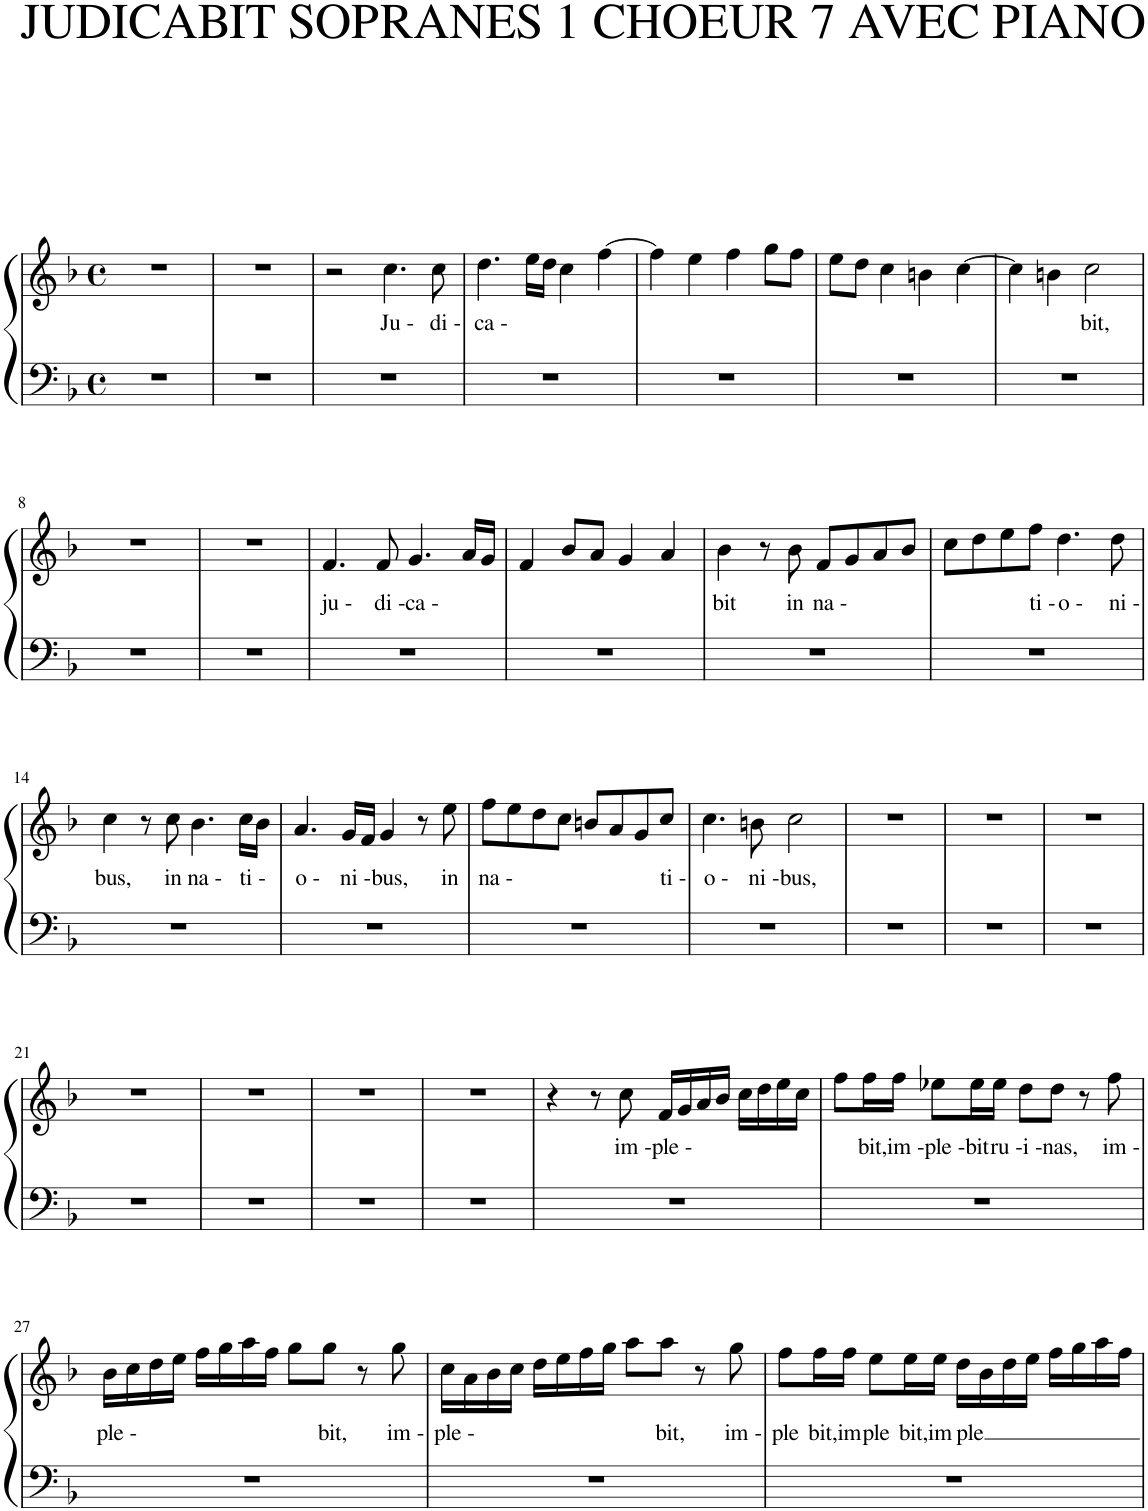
**kern	**kern	**text
*part1	*part1	*part1
*staff2	*staff1	*staff1
*I"Piano	*	*
*I'Pno.	*	*
*clefF4	*clefG2	*
*k[b-]	*k[b-]	*
*M4/4	*M4/4	*
*met(c)	*met(c)	*
=1	=1	=1
1r	1r	.
=2	=2	=2
1r	1r	.
=3	=3	=3
1r	2r	.
!	!	!LO:LY:b
.	4.cc\	Ju -
!	!	!LO:LY:b
.	8cc\	di -
=4	=4	=4
!	!	!LO:LY:b
1r	4.dd\	ca -
.	16ee\LL	.
.	16dd\JJ	.
.	4cc\	.
.	[4ff\	.
=5	=5	=5
1r	4ff\]	.
.	4ee\	.
.	4ff\	.
.	8gg\L	.
.	8ff\J	.
=6	=6	=6
1r	8ee\L	.
.	8dd\J	.
.	4cc\	.
.	4bn\	.
.	[4cc\	.
=7	=7	=7
1r	4cc\]	.
.	4bn\	.
!	!	!LO:LY:b
.	2cc\	bit,
!!LO:LB:g=z
=8	=8	=8
1r	1r	.
=9	=9	=9
1r	1r	.
=10	=10	=10
!	!	!LO:LY:b
1r	4.f/	ju -
!	!	!LO:LY:b
.	8f/	di -
!	!	!LO:LY:b
.	4.g/	ca -
.	16a/LL	.
.	16g/JJ	.
=11	=11	=11
1r	4f/	.
.	8b-/L	.
.	8a/J	.
.	4g/	.
.	4a/	.
=12	=12	=12
!	!	!LO:LY:b
1r	4b-\	bit
.	8r	.
!	!	!LO:LY:b
.	8b-\	in
!	!	!LO:LY:b
.	8f/L	na -
.	8g/	.
.	8a/	.
.	8b-/J	.
=13	=13	=13
1r	8cc\L	.
.	8dd\	.
.	8ee\	.
!	!	!LO:LY:b
.	8ff\J	ti -
!	!	!LO:LY:b
.	4.dd\	o -
!	!	!LO:LY:b
.	8dd\	ni -
!!LO:LB:g=z
=14	=14	=14
!	!	!LO:LY:b
1r	4cc\	bus,
.	8r	.
!	!	!LO:LY:b
.	8cc\	in
!	!	!LO:LY:b
.	4.b-\	na -
!	!	!LO:LY:b
.	16cc\LL	ti -
.	16b-\JJ	.
=15	=15	=15
!	!	!LO:LY:b
1r	4.a/	o -
!	!	!LO:LY:b
.	16g/LL	ni -
.	16f/JJ	.
!	!	!LO:LY:b
.	4g/	bus,
.	8r	.
!	!	!LO:LY:b
.	8ee\	in
=16	=16	=16
!	!	!LO:LY:b
1r	8ff\L	na -
.	8ee\	.
.	8dd\	.
.	8cc\J	.
.	8bn/L	.
.	8a/	.
.	8g/	.
!	!	!LO:LY:b
.	8cc/J	ti -
=17	=17	=17
!	!	!LO:LY:b
1r	4.cc\	o -
!	!	!LO:LY:b
.	8bn\	ni -
!	!	!LO:LY:b
.	2cc\	bus,
=18	=18	=18
1r	1r	.
=19	=19	=19
1r	1r	.
=20	=20	=20
1r	1r	.
!!LO:LB:g=z
=21	=21	=21
1r	1r	.
=22	=22	=22
1r	1r	.
=23	=23	=23
1r	1r	.
=24	=24	=24
1r	1r	.
=25	=25	=25
1r	4r	.
.	8r	.
!	!	!LO:LY:b
.	8cc\	im -
!	!	!LO:LY:b
.	16f/LL	ple -
.	16g/	.
.	16a/	.
.	16b-/JJ	.
.	16cc\LL	.
.	16dd\	.
.	16ee\	.
.	16cc\JJ	.
=26	=26	=26
1r	8ff\L	.
!	!	!LO:LY:b
.	16ff\L	bit,
!	!	!LO:LY:b
.	16ff\JJ	im -
!	!	!LO:LY:b
.	8ee-X\L	ple -
!	!	!LO:LY:b
.	16ee-\L	bit
!	!	!LO:LY:b
.	16ee-\JJ	ru -
!	!	!LO:LY:b
.	8dd\L	i -
!	!	!LO:LY:b
.	8dd\J	nas,
.	8r	.
!	!	!LO:LY:b
.	8ff\	im -
!!LO:LB:g=z
=27	=27	=27
!	!	!LO:LY:b
1r	16b-\LL	ple -
.	16cc\	.
.	16dd\	.
.	16ee\JJ	.
.	16ff\LL	.
.	16gg\	.
.	16aa\	.
.	16ff\JJ	.
.	8gg\L	.
!	!	!LO:LY:b
.	8gg\J	bit,
.	8r	.
!	!	!LO:LY:b
.	8gg\	im -
=28	=28	=28
!	!	!LO:LY:b
1r	16cc\LL	ple -
.	16a\	.
.	16b-\	.
.	16cc\JJ	.
.	16dd\LL	.
.	16ee\	.
.	16ff\	.
.	16gg\JJ	.
.	8aa\L	.
!	!	!LO:LY:b
.	8aa\J	bit,
.	8r	.
!	!	!LO:LY:b
.	8gg\	im -
=29	=29	=29
!	!	!LO:LY:b
1r	8ff\L	ple
!	!	!LO:LY:b
.	16ff\L	bit,
!	!	!LO:LY:b
.	16ff\JJ	im
!	!	!LO:LY:b
.	8ee\L	ple
!	!	!LO:LY:b
.	16ee\L	bit,
!	!	!LO:LY:b
.	16ee\JJ	im
!	!	!LO:LY:b
.	16dd\LL	ple
.	16b-\	.
.	16dd\	.
.	16ee\JJ	.
.	16ff\LL	.
.	16gg\	.
.	16aa\	.
.	16ff\JJ	.
=	=	=
*-	*-	*-
